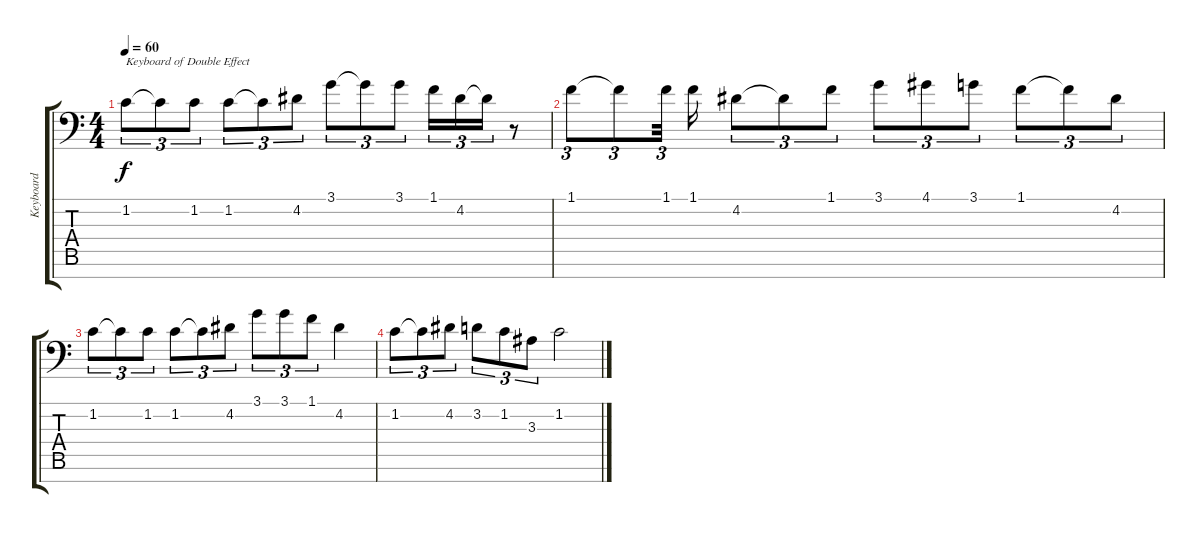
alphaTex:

\track ("Keyboard" "Keyboard") {instrument synthbrass1}
\staff {score tabs}
\tuning (E4 B3 G3 D3 A2 E2 C-1) {hide}
\ts (4 4)
\tempo 60
\clef f4
\ks c
1.2.8{tu (3 2) txt "Keyboard of Double Effect" dy f instrument synthbrass1} 1.2{t}.8{tu (3 2)} 1.2.8{tu (3 2)} 1.2.8{tu (3 2)} 1.2{t}.8{tu (3 2)} 4.2.8{tu (3 2)} 3.1.8{tu (3 2)} 3.1{t}.8{tu (3 2)} 3.1.8{tu (3 2)} 1.1.16{tu (3 2)} 4.2.16{tu (3 2)} 4.2{t}.16{tu (3 2)} r.8 |
1.1.8{tu (3 2)} 1.1{t}.8{tu (3 2)} 1.1.32{tu (3 2)} 1.1.16 4.2.8{tu (3 2)} 4.2{t}.8{tu (3 2)} 1.1.8{tu (3 2)} 3.1.8{tu (3 2)} 4.1.8{tu (3 2)} 3.1.8{tu (3 2)} 1.1.8{tu (3 2)} 1.1{t}.8{tu (3 2)} 4.2.8{tu (3 2)} |
1.2.8{tu (3 2)} 1.2{t}.8{tu (3 2)} 1.2.8{tu (3 2)} 1.2.8{tu (3 2)} 1.2{t}.8{tu (3 2)} 4.2.8{tu (3 2)} 3.1.8{tu (3 2)} 3.1.8{tu (3 2)} 1.1.8{tu (3 2)} 4.2.4 |
1.2.8{tu (3 2)} 1.2{t}.8{tu (3 2)} 4.2.8{tu (3 2)} 3.2.8{tu (3 2)} 1.2.8{tu (3 2)} 3.3.8{tu (3 2)} 1.2.2
